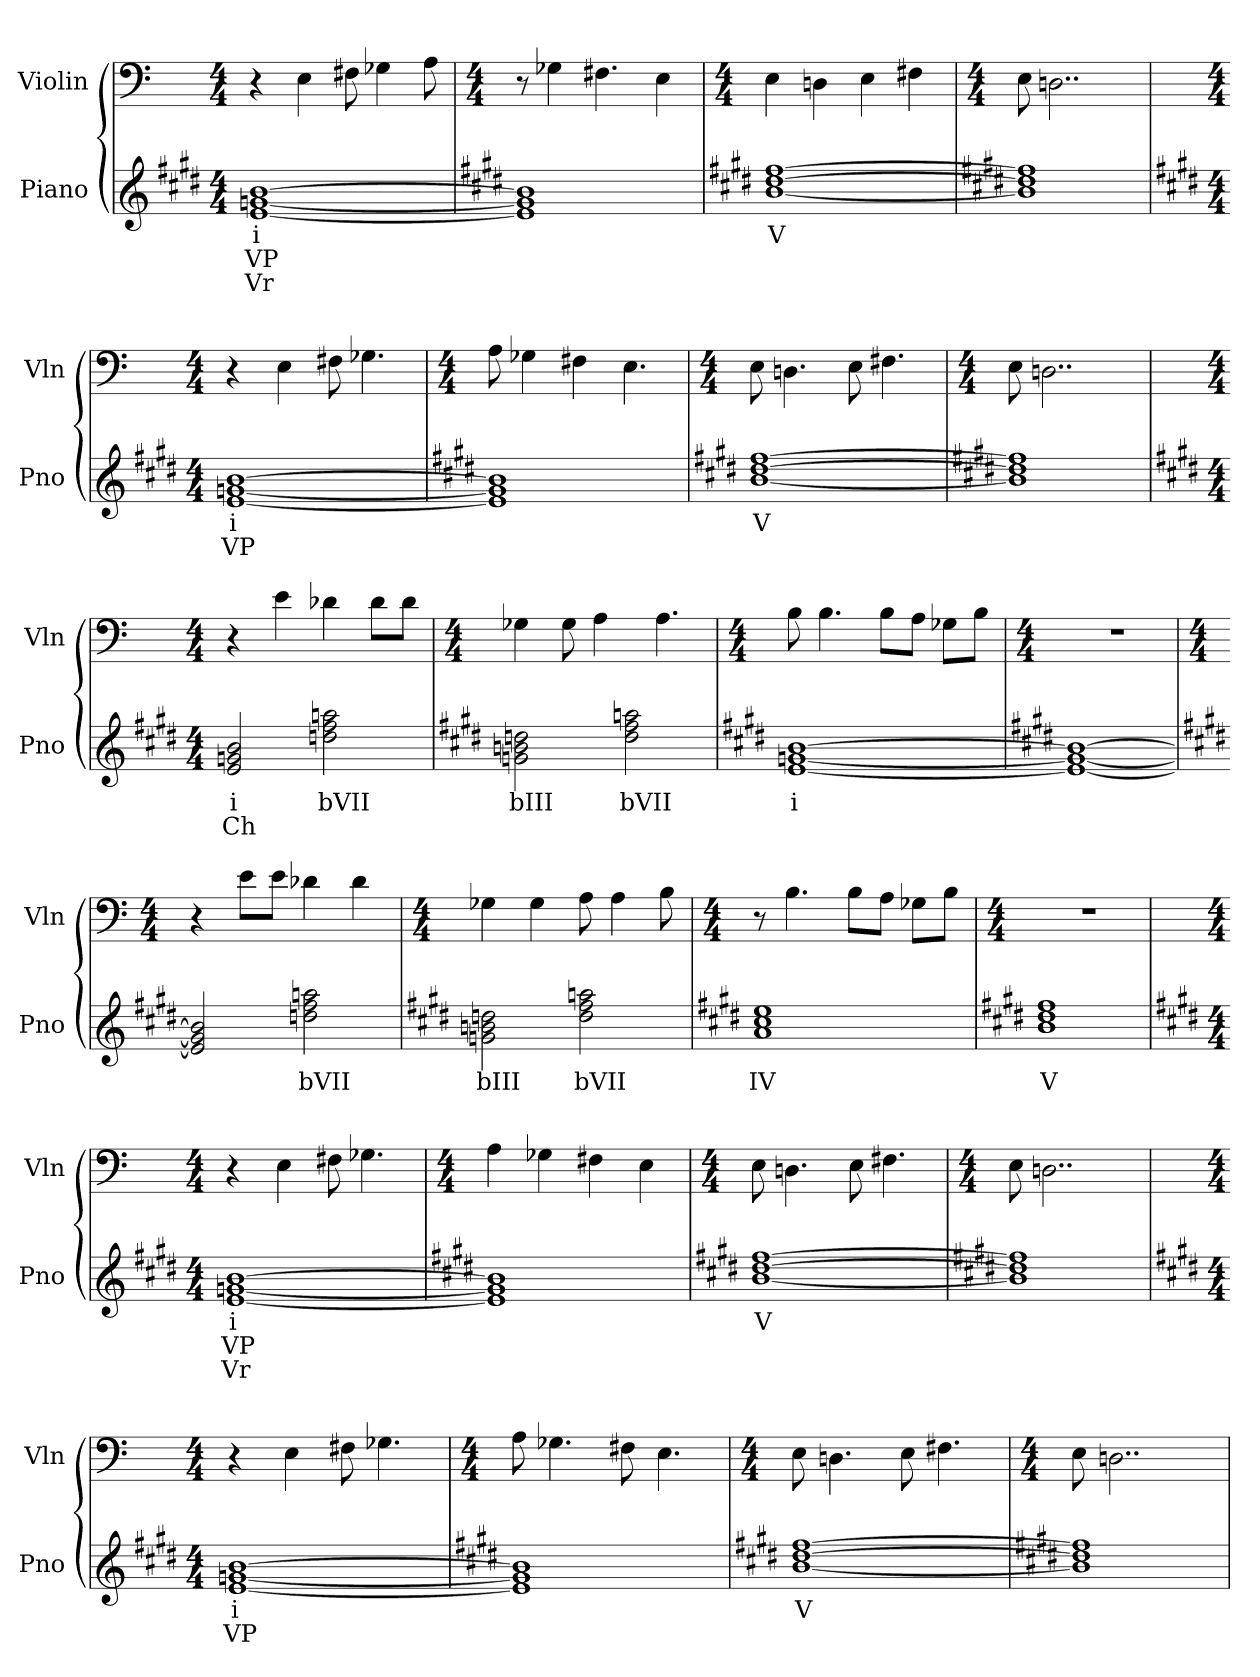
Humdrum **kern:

**kern	**text	**text	**text	**kern
*part2	*part2	*part2	*part2	*part1
*staff2	*staff2	*staff2	*staff2	*staff1
*I"Piano	*	*	*	*I"Violin
*I'Pno	*	*	*	*I'Vln
*k[f#c#g#d#]	*	*	*	*
*E:	*	*	*	*
*M4/4	*	*	*	*M4/4
=	=	=	=	=
[1e [1gn [1b	i	VP	Vr	4r
.	.	.	.	4E
.	.	.	.	8F#X
.	.	.	.	4G-X
.	.	.	.	8A
=	=	=	=	=
*k[f#c#g#d#]	*	*	*	*
*E:	*	*	*	*
*	*	*	*	*M4/4
1e] 1gn] 1b]	.	.	.	8r
.	.	.	.	4G-X
.	.	.	.	4.F#X
.	.	.	.	4E
=	=	=	=	=
*k[f#c#g#d#]	*	*	*	*
*E:	*	*	*	*
*	*	*	*	*M4/4
[1b [1dd# [1ff#	V	.	.	4E
.	.	.	.	4Dn
.	.	.	.	4E
.	.	.	.	4F#X
=	=	=	=	=
*k[f#c#g#d#]	*	*	*	*
*E:	*	*	*	*
*	*	*	*	*M4/4
1b] 1dd#] 1ff#]	.	.	.	8E
.	.	.	.	2..Dn
=	=	=	=	=
*k[f#c#g#d#]	*	*	*	*
*E:	*	*	*	*
*M4/4	*	*	*	*M4/4
[1e [1gn [1b	i	VP	.	4r
.	.	.	.	4E
.	.	.	.	8F#X
.	.	.	.	4.G-X
=	=	=	=	=
*k[f#c#g#d#]	*	*	*	*
*E:	*	*	*	*
*	*	*	*	*M4/4
1e] 1gn] 1b]	.	.	.	8A
.	.	.	.	4G-X
.	.	.	.	4F#X
.	.	.	.	4.E
=	=	=	=	=
*k[f#c#g#d#]	*	*	*	*
*E:	*	*	*	*
*	*	*	*	*M4/4
[1b [1dd# [1ff#	V	.	.	8E
.	.	.	.	4.Dn
.	.	.	.	8E
.	.	.	.	4.F#X
=	=	=	=	=
*k[f#c#g#d#]	*	*	*	*
*E:	*	*	*	*
*	*	*	*	*M4/4
1b] 1dd#] 1ff#]	.	.	.	8E
.	.	.	.	2..Dn
=	=	=	=	=
*k[f#c#g#d#]	*	*	*	*
*E:	*	*	*	*
*M4/4	*	*	*	*M4/4
2e 2gn 2b	i	Ch	.	4r
.	.	.	.	4e
2ddn 2ff# 2aan	bVII	.	.	4d-X
.	.	.	.	8d-L
.	.	.	.	8d-J
=	=	=	=	=
*k[f#c#g#d#]	*	*	*	*
*E:	*	*	*	*
*	*	*	*	*M4/4
2gn 2bn 2ddn	bIII	.	.	4G-X
.	.	.	.	8G-
.	.	.	.	4A
2dd 2ff# 2aan	bVII	.	.	.
.	.	.	.	4.A
=	=	=	=	=
*k[f#c#g#d#]	*	*	*	*
*E:	*	*	*	*
*	*	*	*	*M4/4
[1e [1gn [1b	i	.	.	8B
.	.	.	.	4.B
.	.	.	.	8BL
.	.	.	.	8AJ
.	.	.	.	8G-XL
.	.	.	.	8BJ
=	=	=	=	=
*k[f#c#g#d#]	*	*	*	*
*E:	*	*	*	*
*	*	*	*	*M4/4
1e_ 1gn_ 1b_	.	.	.	1r
=	=	=	=	=
*k[f#c#g#d#]	*	*	*	*
*E:	*	*	*	*
*	*	*	*	*M4/4
2e] 2gn] 2b]	.	.	.	4r
.	.	.	.	8eL
.	.	.	.	8eJ
2ddn 2ff# 2aan	bVII	.	.	4d-X
.	.	.	.	4d-
=	=	=	=	=
*k[f#c#g#d#]	*	*	*	*
*E:	*	*	*	*
*	*	*	*	*M4/4
2gn 2bn 2ddn	bIII	.	.	4G-X
.	.	.	.	4G-
2dd 2ff# 2aan	bVII	.	.	8A
.	.	.	.	4A
.	.	.	.	8B
=	=	=	=	=
*k[f#c#g#d#]	*	*	*	*
*E:	*	*	*	*
*	*	*	*	*M4/4
1a 1cc# 1ee	IV	.	.	8r
.	.	.	.	4.B
.	.	.	.	8BL
.	.	.	.	8AJ
.	.	.	.	8G-XL
.	.	.	.	8BJ
=	=	=	=	=
*k[f#c#g#d#]	*	*	*	*
*E:	*	*	*	*
*	*	*	*	*M4/4
1b 1dd# 1ff#	V	.	.	1r
=	=	=	=	=
*k[f#c#g#d#]	*	*	*	*
*E:	*	*	*	*
*M4/4	*	*	*	*M4/4
[1e [1gn [1b	i	VP	Vr	4r
.	.	.	.	4E
.	.	.	.	8F#X
.	.	.	.	4.G-X
=	=	=	=	=
*k[f#c#g#d#]	*	*	*	*
*E:	*	*	*	*
*	*	*	*	*M4/4
1e] 1gn] 1b]	.	.	.	4A
.	.	.	.	4G-X
.	.	.	.	4F#X
.	.	.	.	4E
=	=	=	=	=
*k[f#c#g#d#]	*	*	*	*
*E:	*	*	*	*
*	*	*	*	*M4/4
[1b [1dd# [1ff#	V	.	.	8E
.	.	.	.	4.Dn
.	.	.	.	8E
.	.	.	.	4.F#X
=	=	=	=	=
*k[f#c#g#d#]	*	*	*	*
*E:	*	*	*	*
*	*	*	*	*M4/4
1b] 1dd#] 1ff#]	.	.	.	8E
.	.	.	.	2..Dn
=	=	=	=	=
*k[f#c#g#d#]	*	*	*	*
*E:	*	*	*	*
*M4/4	*	*	*	*M4/4
[1e [1gn [1b	i	VP	.	4r
.	.	.	.	4E
.	.	.	.	8F#X
.	.	.	.	4.G-X
=	=	=	=	=
*k[f#c#g#d#]	*	*	*	*
*E:	*	*	*	*
*	*	*	*	*M4/4
1e] 1gn] 1b]	.	.	.	8A
.	.	.	.	4.G-X
.	.	.	.	8F#X
.	.	.	.	4.E
=	=	=	=	=
*k[f#c#g#d#]	*	*	*	*
*E:	*	*	*	*
*	*	*	*	*M4/4
[1b [1dd# [1ff#	V	.	.	8E
.	.	.	.	4.Dn
.	.	.	.	8E
.	.	.	.	4.F#X
=	=	=	=	=
*k[f#c#g#d#]	*	*	*	*
*E:	*	*	*	*
*	*	*	*	*M4/4
1b] 1dd#] 1ff#]	.	.	.	8E
.	.	.	.	2..Dn
=	=	=	=	=
*-	*-	*-	*-	*-
